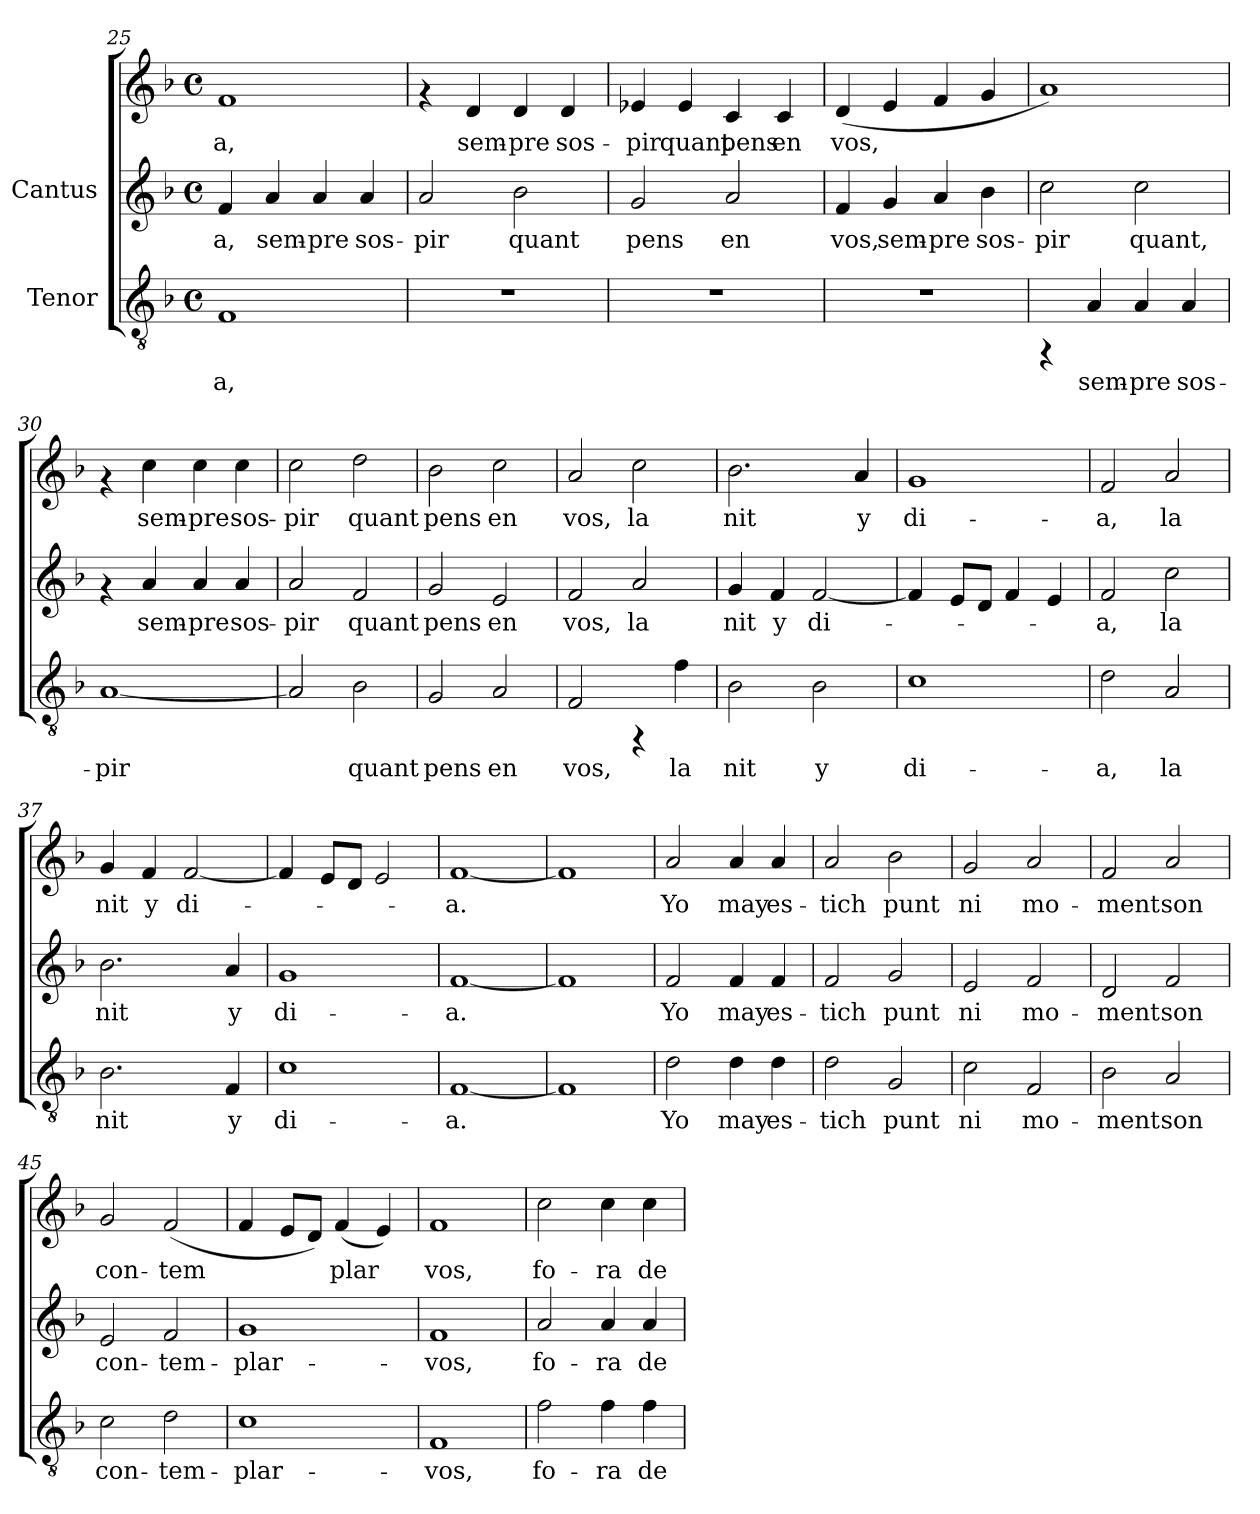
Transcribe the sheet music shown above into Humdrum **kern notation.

**kern	**text	**kern	**text	**kern	**text
*part2	*part2	*part1	*part1	*part1	*part1
*staff3	*staff3	*staff2	*staff2	*staff1	*staff1
*I"Tenor	*	*I"Cantus	*	*	*
!!LO:PB:g=z
*clefGv2	*	*clefG2	*	*clefG2	*
*k[b-]	*	*k[b-]	*	*k[b-]	*
*F:	*	*F:	*	*F:	*
*M4/4	*	*M4/4	*	*M4/4	*
*met(c)	*	*met(c)	*	*met(c)	*
=25	=25	=25	=25	=25	=25
!	!LO:LY:b:cj	!	!LO:LY:b:cj	!	!LO:LY:b:cj
1F	-a,	4f/	a,	1f	-a,
!	!	!	!LO:LY:b:cj	!	!
.	.	4a/	sem-	.	.
!	!	!	!LO:LY:b:cj	!	!
.	.	4a/	-pre	.	.
!	!	!	!LO:LY:b:cj	!	!
.	.	4a/	sos-	.	.
=26	=26	=26	=26	=26	=26
!	!	!	!LO:LY:b:cj	!	!
1r	.	2a/	-pir	4rf	.
!	!	!	!	!	!LO:LY:b:cj
.	.	.	.	4d/	-sem-
!	!	!	!LO:LY:b:cj	!	!LO:LY:b:cj
.	.	2b-\	quant	4d/	-pre
!	!	!	!	!	!LO:LY:b:cj
.	.	.	.	4d/	sos-
=27	=27	=27	=27	=27	=27
!	!	!	!LO:LY:b:cj	!	!LO:LY:b:cj
1r	.	2g/	pens	4e-X/	pir
!	!	!	!	!	!LO:LY:b:cj
.	.	.	.	4e-/	quant
!	!	!	!LO:LY:b:cj	!	!LO:LY:b:cj
.	.	2a/	en	4c/	pens
!	!	!	!	!	!LO:LY:b:cj
.	.	.	.	4c/	en
=28	=28	=28	=28	=28	=28
!	!	!	!LO:LY:b:cj	!	!LO:LY:b:cj
1r	.	4f/	vos,	(<4d/	vos,
!	!	!	!LO:LY:b:cj	!	!LO:LY:b:cj
.	.	4g/	sem-	4e/	.
!	!	!	!LO:LY:b:cj	!	!LO:LY:b:cj
.	.	4a/	-pre	4f/	.
!	!	!	!LO:LY:b:cj	!	!LO:LY:b:cj
.	.	4b-\	sos-	4g/	.
=29	=29	=29	=29	=29	=29
!	!	!	!LO:LY:b:cj	!	!
4rFF	.	2cc\	-pir	1a)	.
!	!LO:LY:b:cj	!	!	!	!
4A/	sem-	.	.	.	.
!	!LO:LY:b:cj	!	!LO:LY:b:cj	!	!
4A/	-pre	2cc\	quant,	.	.
!	!LO:LY:b:cj	!	!	!	!
4A/	sos-	.	.	.	.
!!LO:LB:g=z
=30	=30	=30	=30	=30	=30
!	!LO:LY:b:cj	!	!	!	!
[<1A	-pir	4rf	.	4rf	.
!	!	!	!LO:LY:b:cj	!	!LO:LY:b:cj
.	.	4a/	-sem-	4cc\	sem-
!	!	!	!LO:LY:b:cj	!	!LO:LY:b:cj
.	.	4a/	-pre	4cc\	-pre
!	!	!	!LO:LY:b:cj	!	!LO:LY:b:cj
.	.	4a/	sos-	4cc\	sos-
=31	=31	=31	=31	=31	=31
!	!LO:LY:b:cj	!	!LO:LY:b:cj	!	!LO:LY:b:cj
2A/]	.	2a/	pir	2cc\	-pir
!	!LO:LY:b:cj	!	!LO:LY:b:cj	!	!LO:LY:b:cj
2B-\	quant	2f/	quant	2dd\	quant
=32	=32	=32	=32	=32	=32
!	!LO:LY:b:cj	!	!LO:LY:b:cj	!	!LO:LY:b:cj
2G/	pens	2g/	pens	2b-\	pens
!	!LO:LY:b:cj	!	!LO:LY:b:cj	!	!LO:LY:b:cj
2A/	en	2e/	en	2cc\	en
=33	=33	=33	=33	=33	=33
!	!LO:LY:b:cj	!	!LO:LY:b:cj	!	!LO:LY:b:cj
2F/	vos,	2f/	vos,	2a/	vos,
!	!	!	!LO:LY:b:cj	!	!LO:LY:b:cj
4rFF	.	2a/	la	2cc\	la
!	!LO:LY:b:cj	!	!	!	!
4f\	la	.	.	.	.
=34	=34	=34	=34	=34	=34
!	!LO:LY:b:cj	!	!LO:LY:b:cj	!	!LO:LY:b:cj
2B-\	nit	4g/	nit	2.b-\	nit
!	!	!	!LO:LY:b:cj	!	!
.	.	4f/	y	.	.
!	!LO:LY:b:cj	!	!LO:LY:b:cj	!	!
2B-\	y	[<2f/	di-	.	.
!	!	!	!	!	!LO:LY:b:cj
.	.	.	.	4a/	y
=35	=35	=35	=35	=35	=35
!	!LO:LY:b:cj	!	!	!	!LO:LY:b:cj
1c	di-	4f/]	.	1g	-di-
.	.	8e/L	.	.	.
.	.	8d/J	.	.	.
.	.	4f/	.	.	.
.	.	4e/	.	.	.
!!LO:LB:g=z
=36	=36	=36	=36	=36	=36
!	!LO:LY:b:cj	!	!LO:LY:b:cj	!	!LO:LY:b:cj
2d\	-a,	2f/	a,	2f/	-a,
!	!LO:LY:b:cj	!	!LO:LY:b:cj	!	!LO:LY:b:cj
2A/	la	2cc\	la	2a/	la
=37	=37	=37	=37	=37	=37
!	!LO:LY:b:cj	!	!LO:LY:b:cj	!	!LO:LY:b:cj
2.B-\	nit	2.b-\	-nit	4g/	nit
!	!	!	!	!	!LO:LY:b:cj
.	.	.	.	4f/	y
!	!	!	!	!	!LO:LY:b:cj
.	.	.	.	[<2f/	di-
!	!LO:LY:b:cj	!	!LO:LY:b:cj	!	!
4F/	y	4a/	y	.	.
=38	=38	=38	=38	=38	=38
!	!LO:LY:b:cj	!	!LO:LY:b:cj	!	!
1c	di-	1g	di-	4f/]	.
.	.	.	.	8e/L	.
.	.	.	.	8d/J	.
.	.	.	.	2e/	.
=39	=39	=39	=39	=39	=39
!	!LO:LY:b:cj	!	!LO:LY:b:cj	!	!LO:LY:b:cj
[<1F	-a.	[<1f	a.	[<1f	-a.
=40	=40	=40	=40	=40	=40
1F]	.	1f]	.	1f]	.
=41	=41	=41	=41	=41	=41
!	!LO:LY:b:cj	!	!LO:LY:b:cj	!	!LO:LY:b:cj
2d\	Yo	2f/	-Yo	2a/	Yo
!	!LO:LY:b:cj	!	!LO:LY:b:cj	!	!LO:LY:b:cj
4d\	may	4f/	may	4a/	may
!	!LO:LY:b:cj	!	!LO:LY:b:cj	!	!LO:LY:b:cj
4d\	es-	4f/	es-	4a/	es-
=42	=42	=42	=42	=42	=42
!	!LO:LY:b:cj	!	!LO:LY:b:cj	!	!LO:LY:b:cj
2d\	-tich	2f/	tich	2a/	-tich
!	!LO:LY:b:cj	!	!LO:LY:b:cj	!	!LO:LY:b:cj
2G/	punt	2g/	punt	2b-\	punt
!!LO:LB:g=z
=43	=43	=43	=43	=43	=43
!	!LO:LY:b:cj	!	!LO:LY:b:cj	!	!LO:LY:b:cj
2c\	ni	2e/	-ni	2g/	ni
!	!LO:LY:b:cj	!	!LO:LY:b:cj	!	!LO:LY:b:cj
2F/	mo-	2f/	mo-	2a/	mo-
=44	=44	=44	=44	=44	=44
!	!LO:LY:b:cj	!	!LO:LY:b:cj	!	!LO:LY:b:cj
2B-\	-ment	2d/	ment	2f/	-ment
!	!LO:LY:b:cj	!	!LO:LY:b:cj	!	!LO:LY:b:cj
2A/	son	2f/	son	2a/	son
=45	=45	=45	=45	=45	=45
!	!LO:LY:b:cj	!	!LO:LY:b:cj	!	!LO:LY:b:cj
2c\	con-	2e/	-con-	2g/	con-
!	!LO:LY:b:cj	!	!LO:LY:b:cj	!	!LO:LY:b:cj
2d\	-tem-	2f/	-tem-	(<2f/	-tem-
=46	=46	=46	=46	=46	=46
!	!LO:LY:b:cj	!	!LO:LY:b:cj	!	!LO:LY:b:cj
1c	-plar-	1g	-plar-	4f/	-
!	!	!	!	!	!LO:LY:b:cj
.	.	.	.	8e/L	.
!	!	!	!	!	!LO:LY:b:cj
.	.	.	.	8d/J)	.
!	!	!	!	!	!LO:LY:b:cj
.	.	.	.	(<4f/	plar-
!	!	!	!	!	!LO:LY:b:cj
.	.	.	.	4e/)	--
=47	=47	=47	=47	=47	=47
!	!LO:LY:b:cj	!	!LO:LY:b:cj	!	!LO:LY:b:cj
1F	-vos,	1f	vos,	1f	-vos,
=48	=48	=48	=48	=48	=48
!	!LO:LY:b:cj	!	!LO:LY:b:cj	!	!LO:LY:b:cj
2f\	fo-	2a/	fo-	2cc\	fo-
!	!LO:LY:b:cj	!	!LO:LY:b:cj	!	!LO:LY:b:cj
4f\	-ra	4a/	-ra	4cc\	-ra
!	!LO:LY:b:cj	!	!LO:LY:b:cj	!	!LO:LY:b:cj
4f\	de	4a/	de	4cc\	de
=	=	=	=	=	=
*-	*-	*-	*-	*-	*-
